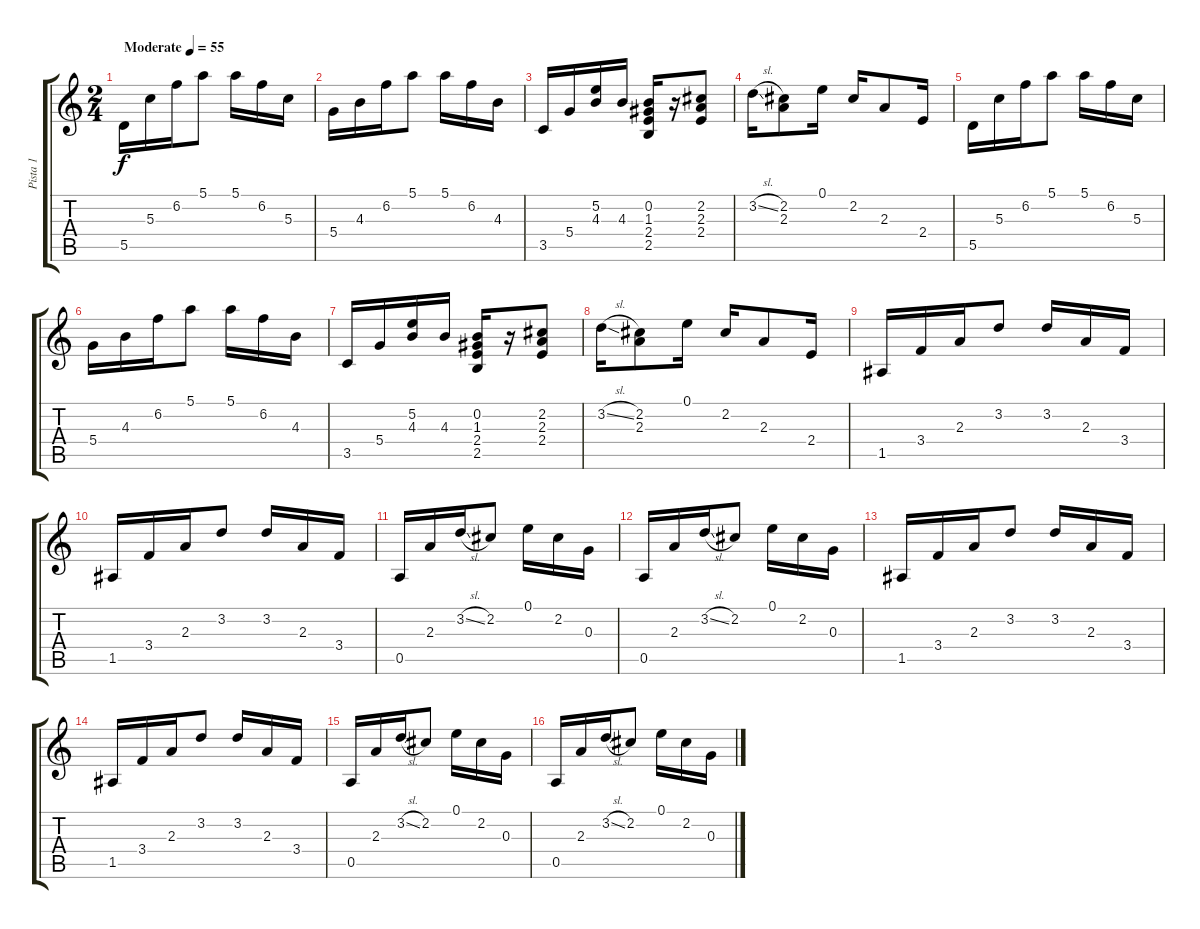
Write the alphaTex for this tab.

\track ("Pista 1" "Pista 1") {instrument acousticguitarsteel}
\staff {score tabs}
\tuning (E4 B3 G3 D3 A2 E2) {hide}
\ts (2 4)
\tempo (55 "Moderate")
\clef g2
\ks c
5.5.16{dy f instrument acousticguitarsteel} 5.3.16 6.2.16 5.1.8 5.1.16 6.2.16 5.3.16 |
5.4.16 4.3.16 6.2.16 5.1.8 5.1.16 6.2.16 4.3.16 |
3.5.16 5.4.16 (5.2 4.3).16 4.3.16 (0.2 1.3 2.4 2.5).16 r.16 (2.2 2.3 2.4).8 |
3.2{sl}.16 (2.2 2.3).8 0.1.16 2.2.16 2.3.8 2.4.16 |
5.5.16 5.3.16 6.2.16 5.1.8 5.1.16 6.2.16 5.3.16 |
5.4.16 4.3.16 6.2.16 5.1.8 5.1.16 6.2.16 4.3.16 |
3.5.16 5.4.16 (5.2 4.3).16 4.3.16 (0.2 1.3 2.4 2.5).16 r.16 (2.2 2.3 2.4).8 |
3.2{sl}.16 (2.2 2.3).8 0.1.16 2.2.16 2.3.8 2.4.16 |
1.5.16 3.4.16 2.3.16 3.2.8 3.2.16 2.3.16 3.4.16 |
1.5.16 3.4.16 2.3.16 3.2.8 3.2.16 2.3.16 3.4.16 |
0.5.16 2.3.16 3.2{sl}.16 2.2.8 0.1.16 2.2.16 0.3.16 |
0.5.16 2.3.16 3.2{sl}.16 2.2.8 0.1.16 2.2.16 0.3.16 |
1.5.16 3.4.16 2.3.16 3.2.8 3.2.16 2.3.16 3.4.16 |
1.5.16 3.4.16 2.3.16 3.2.8 3.2.16 2.3.16 3.4.16 |
0.5.16 2.3.16 3.2{sl}.16 2.2.8 0.1.16 2.2.16 0.3.16 |
0.5.16 2.3.16 3.2{sl}.16 2.2.8 0.1.16 2.2.16 0.3.16
